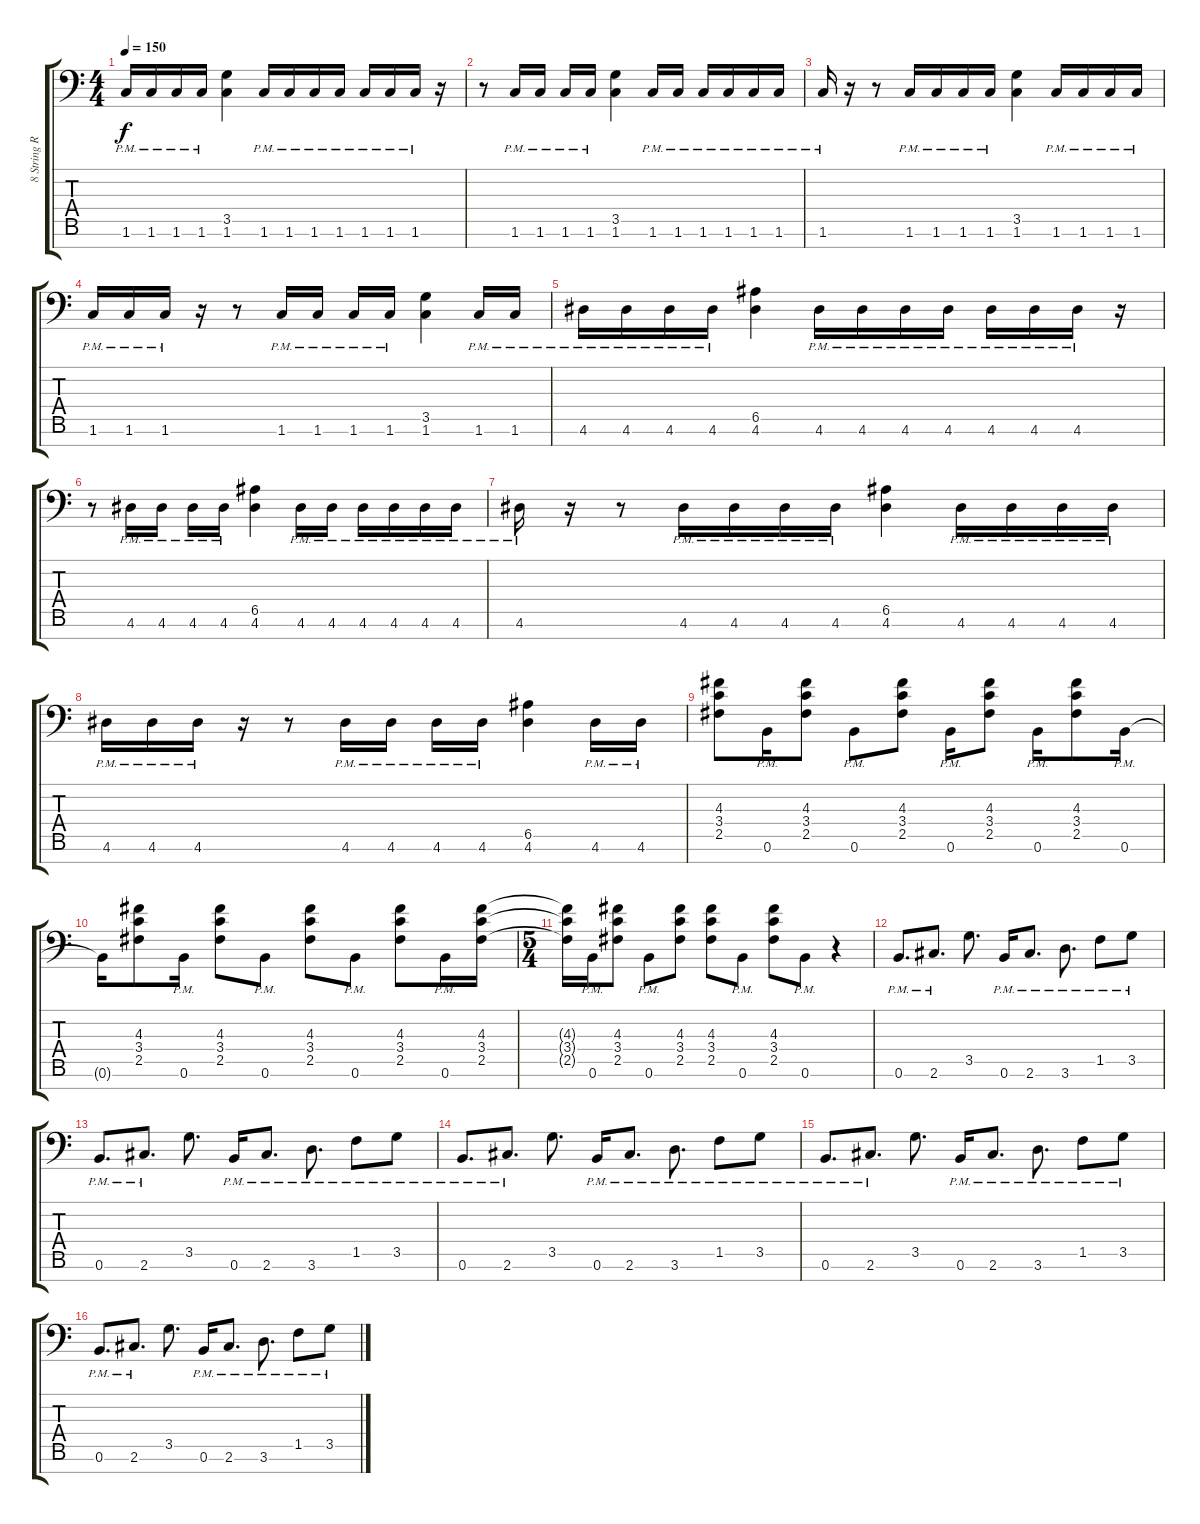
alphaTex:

\track ("8 String Rhythm L" "8 String R") {instrument distortionguitar}
\staff {score tabs}
\tuning (B3 G3 D3 A2 E2 B1 Gb1) {hide}
\ts (4 4)
\tempo 150
\clef f4
\ks c
1.6{pm}.16{dy f} 1.6{pm}.16 1.6{pm}.16 1.6{pm}.16 (3.5 1.6).4 1.6{pm}.16 1.6{pm}.16 1.6{pm}.16 1.6{pm}.16 1.6{pm}.16 1.6{pm}.16 1.6{pm}.16 r.16 |
r.8 1.6{pm}.16 1.6{pm}.16 1.6{pm}.16 1.6{pm}.16 (3.5 1.6).4 1.6{pm}.16 1.6{pm}.16 1.6{pm}.16 1.6{pm}.16 1.6{pm}.16 1.6{pm}.16 |
1.6{pm}.16 r.16 r.8 1.6{pm}.16 1.6{pm}.16 1.6{pm}.16 1.6{pm}.16 (3.5 1.6).4 1.6{pm}.16 1.6{pm}.16 1.6{pm}.16 1.6{pm}.16 |
1.6{pm}.16 1.6{pm}.16 1.6{pm}.16 r.16 r.8 1.6{pm}.16 1.6{pm}.16 1.6{pm}.16 1.6{pm}.16 (3.5 1.6).4 1.6{pm}.16 1.6{pm}.16 |
4.6{pm}.16 4.6{pm}.16 4.6{pm}.16 4.6{pm}.16 (6.5 4.6).4 4.6{pm}.16 4.6{pm}.16 4.6{pm}.16 4.6{pm}.16 4.6{pm}.16 4.6{pm}.16 4.6{pm}.16 r.16 |
r.8 4.6{pm}.16 4.6{pm}.16 4.6{pm}.16 4.6{pm}.16 (6.5 4.6).4 4.6{pm}.16 4.6{pm}.16 4.6{pm}.16 4.6{pm}.16 4.6{pm}.16 4.6{pm}.16 |
4.6{pm}.16 r.16 r.8 4.6{pm}.16 4.6{pm}.16 4.6{pm}.16 4.6{pm}.16 (6.5 4.6).4 4.6{pm}.16 4.6{pm}.16 4.6{pm}.16 4.6{pm}.16 |
4.6{pm}.16 4.6{pm}.16 4.6{pm}.16 r.16 r.8 4.6{pm}.16 4.6{pm}.16 4.6{pm}.16 4.6{pm}.16 (6.5 4.6).4 4.6{pm}.16 4.6{pm}.16 |
(4.3 3.4 2.5).8 0.6{pm}.16 (4.3 3.4 2.5).8 0.6{pm}.8 (4.3 3.4 2.5).8 0.6{pm}.16 (4.3 3.4 2.5).8 0.6{pm}.16 (4.3 3.4 2.5).8 0.6{pm}.16 |
0.6{t}.16 (4.3 3.4 2.5).8 0.6{pm}.16 (4.3 3.4 2.5).8 0.6{pm}.8 (4.3 3.4 2.5).8 0.6{pm}.8 (4.3 3.4 2.5).8 0.6{pm}.16 (4.3 3.4 2.5).16 |
\ts (5 4)
(4.3{t} 3.4{t} 2.5{t}).16 0.6{pm}.16 (4.3 3.4 2.5).8 0.6{pm}.8 (4.3 3.4 2.5).8 (4.3 3.4 2.5).8 0.6{pm}.8 (4.3 3.4 2.5).8 0.6{pm}.8 r.4 |
0.6{pm}.8{d} 2.6{pm}.8{d} 3.5.8{d} 0.6{pm}.16 2.6{pm}.8{d} 3.6{pm}.8{d} 1.5{pm}.8 3.5{pm}.8 |
0.6{pm}.8{d} 2.6{pm}.8{d} 3.5.8{d} 0.6{pm}.16 2.6{pm}.8{d} 3.6{pm}.8{d} 1.5{pm}.8 3.5{pm}.8 |
0.6{pm}.8{d} 2.6{pm}.8{d} 3.5.8{d} 0.6{pm}.16 2.6{pm}.8{d} 3.6{pm}.8{d} 1.5{pm}.8 3.5{pm}.8 |
0.6{pm}.8{d} 2.6{pm}.8{d} 3.5.8{d} 0.6{pm}.16 2.6{pm}.8{d} 3.6{pm}.8{d} 1.5{pm}.8 3.5{pm}.8 |
0.6{pm}.8{d} 2.6{pm}.8{d} 3.5.8{d} 0.6{pm}.16 2.6{pm}.8{d} 3.6{pm}.8{d} 1.5{pm}.8 3.5{pm}.8
